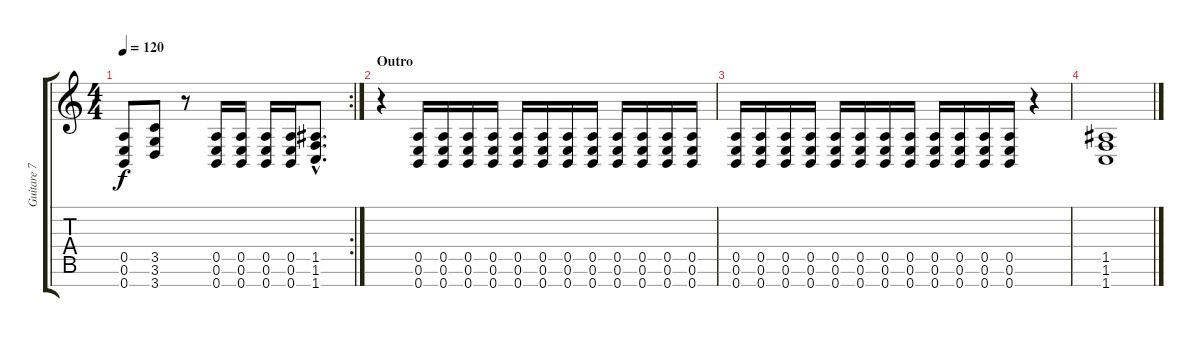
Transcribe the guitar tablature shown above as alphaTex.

\track ("Guitare 7 cordes B2" "Guitare 7 ") {instrument distortionguitar}
\staff {score tabs}
\tuning (E4 B3 G3 D3 A2 E2 B1) {hide}
\rc 2
\ts (4 4)
\tempo 120
\clef g2
\ks c
(0.5 0.6 0.7).8{dy f} (3.5 3.6 3.7).8 r.8 (0.5 0.6 0.7).16 (0.5 0.6 0.7).16 (0.5 0.6 0.7).16 (0.5 0.6 0.7).16 (1.5{hac} 1.6{hac} 1.7{hac}).8{d} |
\section ("" "Outro")
r.4 (0.5 0.6 0.7).16 (0.5 0.6 0.7).16 (0.5 0.6 0.7).16 (0.5 0.6 0.7).16 (0.5 0.6 0.7).16 (0.5 0.6 0.7).16 (0.5 0.6 0.7).16 (0.5 0.6 0.7).16 (0.5 0.6 0.7).16 (0.5 0.6 0.7).16 (0.5 0.6 0.7).16 (0.5 0.6 0.7).16 |
(0.5 0.6 0.7).16 (0.5 0.6 0.7).16 (0.5 0.6 0.7).16 (0.5 0.6 0.7).16 (0.5 0.6 0.7).16 (0.5 0.6 0.7).16 (0.5 0.6 0.7).16 (0.5 0.6 0.7).16 (0.5 0.6 0.7).16 (0.5 0.6 0.7).16 (0.5 0.6 0.7).16 (0.5 0.6 0.7).16 r.4 |
(1.5 1.6 1.7).1
